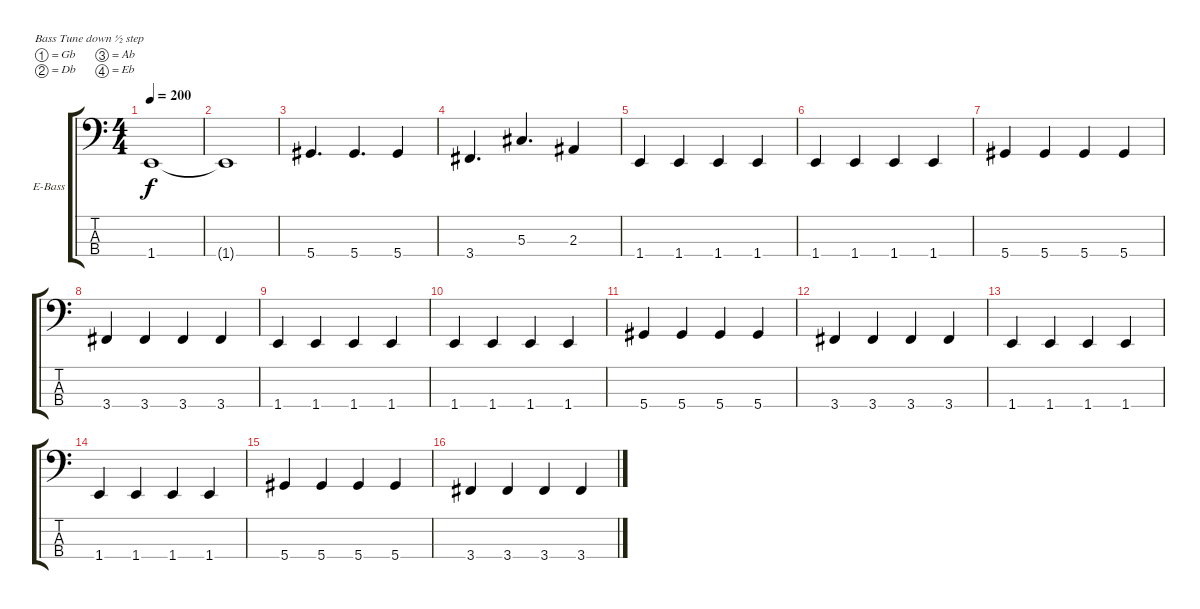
\defaultSystemsLayout 4
\bracketExtendMode groupsimilarinstruments
\firstSystemTrackNameOrientation horizontal
\otherSystemsTrackNameOrientation horizontal
\track ("Bass" "E-Bass") {instrument electricbassfinger}
\staff {score tabs}
\tuning (Gb2 Db2 Ab1 Eb1)
\ts (4 4)
\tempo 200
\clef f4
\ks c
1.4.1{dy f} |
1.4{t}.1 |
5.4.4{d} 5.4.4{d} 5.4.4 |
3.4.4{d} 5.3.4{d} 2.3.4 |
1.4.4 1.4.4 1.4.4 1.4.4 |
1.4.4 1.4.4 1.4.4 1.4.4 |
5.4.4 5.4.4 5.4.4 5.4.4 |
3.4.4 3.4.4 3.4.4 3.4.4 |
1.4.4 1.4.4 1.4.4 1.4.4 |
1.4.4 1.4.4 1.4.4 1.4.4 |
5.4.4 5.4.4 5.4.4 5.4.4 |
3.4.4 3.4.4 3.4.4 3.4.4 |
1.4.4 1.4.4 1.4.4 1.4.4 |
1.4.4 1.4.4 1.4.4 1.4.4 |
5.4.4 5.4.4 5.4.4 5.4.4 |
3.4.4 3.4.4 3.4.4 3.4.4
